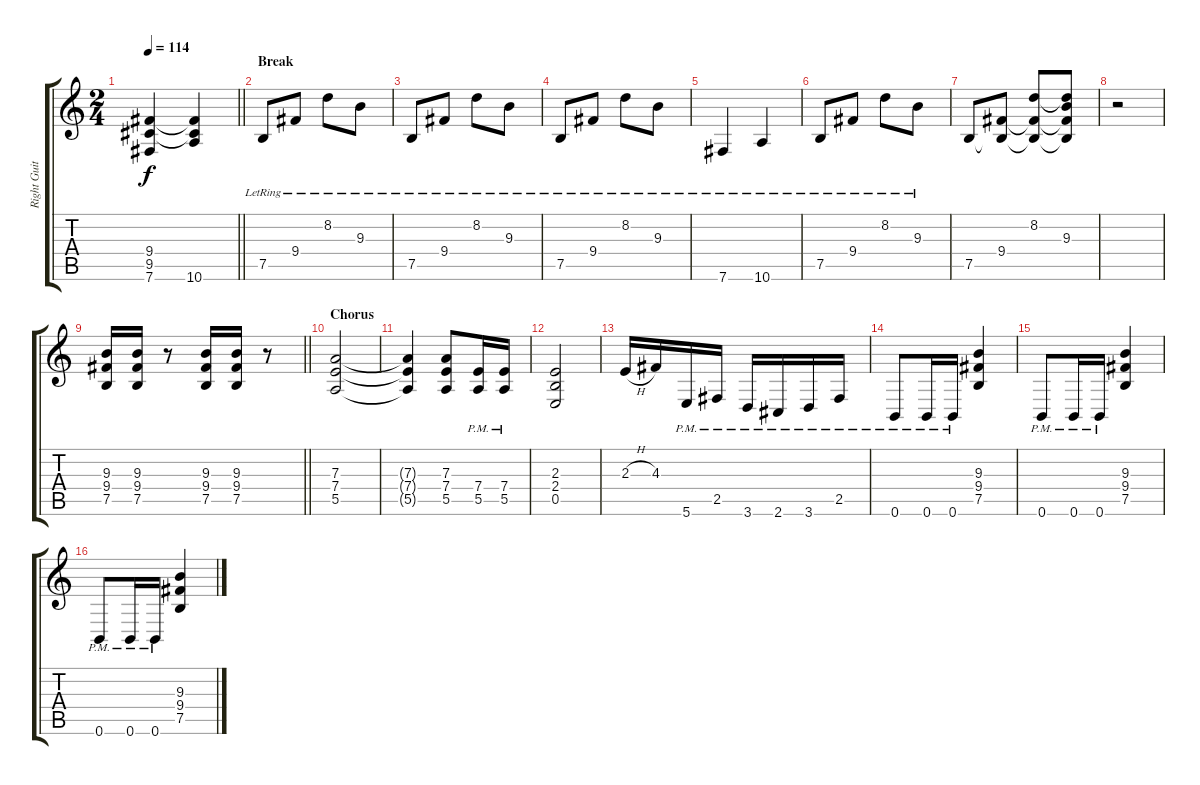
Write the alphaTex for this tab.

\track ("Right Guitar" "Right Guit") {instrument electricguitarclean}
\staff {score tabs}
\tuning (B3 Gb3 D3 A2 E2 B1) {hide}
\ts (2 4)
\tempo 114
\clef g2
\barLineRight lightlight
\ks c
(9.4{t} 9.5{t} 7.6).4{dy f instrument electricguitarclean} (9.4{t} 9.5{t} 10.6).4 |
\section ("" "Break")
7.5{lr}.8 9.4{lr}.8 8.2{lr}.8 9.3{lr}.8 |
7.5{lr}.8 9.4{lr}.8 8.2{lr}.8 9.3{lr}.8 |
7.5{lr}.8 9.4{lr}.8 8.2{lr}.8 9.3{lr}.8 |
7.6{lr}.4 10.6{lr}.4 |
7.5{lr}.8 9.4{lr}.8 8.2{lr}.8 9.3{lr}.8 |
7.5.8 (9.4 7.5{t}).8 (8.2 9.4{t} 7.5{t}).8 (8.2{t} 9.3 9.4{t} 7.5{t}).8 |
r.2 |
\barLineRight lightlight
(9.3 9.4 7.5).16{instrument overdrivenguitar} (9.3 9.4 7.5).16 r.8 (9.3 9.4 7.5).16 (9.3 9.4 7.5).16 r.8 |
\section ("" "Chorus")
(7.3 7.4 5.5).2 |
(7.3{t} 7.4{t} 5.5{t}).4 (7.3 7.4 5.5).8 (7.4{pm} 5.5{pm}).16 (7.4{pm} 5.5{pm}).16 |
(2.3 2.4 0.5).2 |
2.3{h}.16 4.3.16 5.6{pm}.16 2.5{pm}.16 3.6{pm}.16 2.6{pm}.16 3.6{pm}.16 2.5{pm}.16 |
0.6{pm}.8 0.6{pm}.16 0.6{pm}.16 (9.3 9.4 7.5).4 |
0.6{pm}.8 0.6{pm}.16 0.6{pm}.16 (9.3 9.4 7.5).4 |
0.6{pm}.8 0.6{pm}.16 0.6{pm}.16 (9.3 9.4 7.5).4
